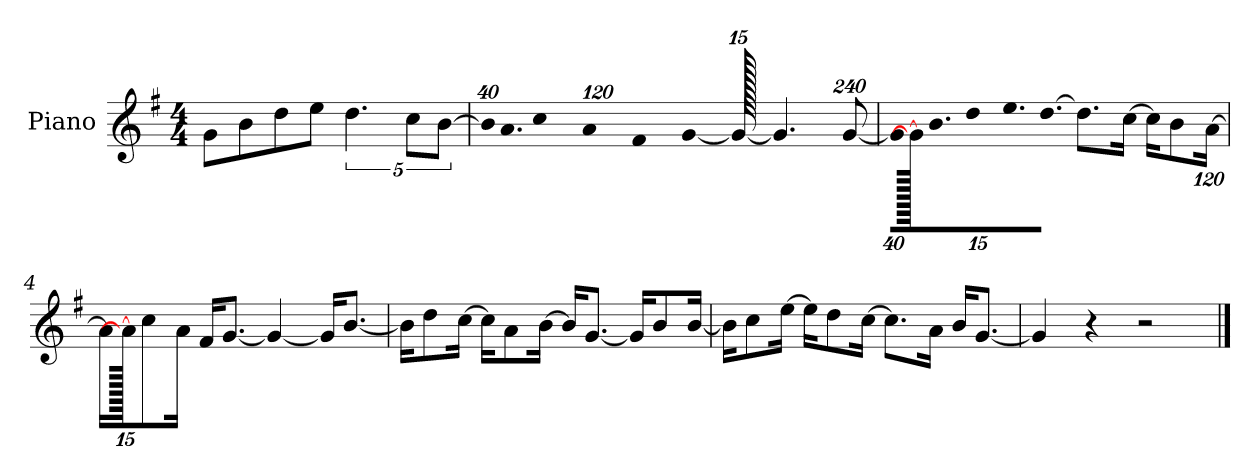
**kern
*part1
*staff1
*I"Piano
*I'P-no
*clefG2
*k[f#]
*M4/4
*MM90
=1
8g\L
8b\
8dd\
8ee\J
5.dd\
10cc\L
[10b\J
=2
*Xbrackettup
!LO:N:vis=32
640%23b/KLL]
!LO:N:vis=16.
960%103a/J
!LO:N:vis=8
960%137cc/
!LO:N:vis=16
1920%137a/L
!LO:N:vis=32
640%23f#/K
[384%41g/J
1920g/_
4.g/]
[1920%239g/
=3
!LO:N:vis=32
640%23g\KLL]
1920g/_
!LO:N:vis=16.
960%103b\J
!LO:N:vis=8
960%137dd\
!LO:N:vis=16.
960%103ee\L
!LO:N:vis=16.
[960%103dd\JJ
8.dd\L]
[16cc\Jk
16cc\KL]
8b\
[1920%119a\Jk
=4
16a\KL]
1920a\_
8cc\
16a\Jk
16f#/KL
[8.g/J
4g/_
16g/KL]
[8.b/J
!!LO:LB:g=z
=5
16b\KL]
8dd\
[16cc\Jk
16cc\KL]
8a\
[16b\Jk
16b/KL]
[8.g/J
16g/KL]
8b/
[16b/Jk
=6
16b\KL]
8cc\
[16ee\Jk
16ee\KL]
8dd\
[16cc\Jk
8.cc\L]
16a\Jk
16b/KL
[8.g/J
=7
4g/]
4r
2r
==
*-
